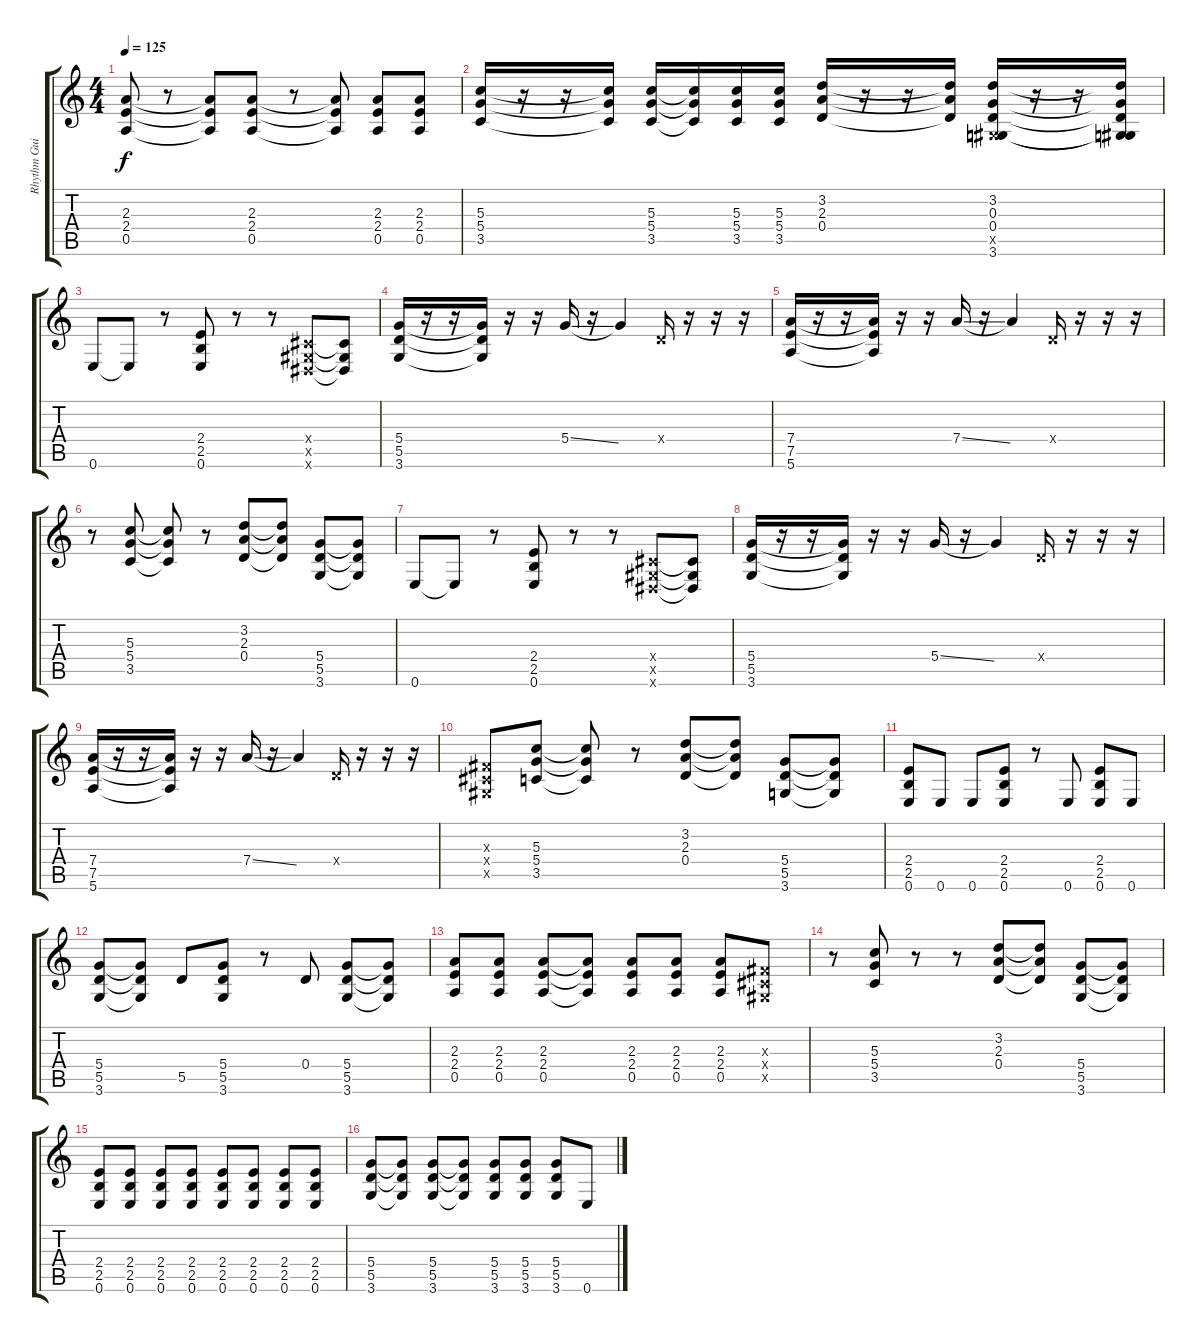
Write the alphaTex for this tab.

\track ("Rhythm Guitar" "Rhythm Gui") {instrument overdrivenguitar}
\staff {score tabs}
\tuning (E4 B3 G3 D3 A2 E2) {hide}
\ts (4 4)
\tempo 125
\clef g2
\ks c
(2.3 2.4 0.5).8{dy f} r.8 (2.3{t} 2.4{t} 0.5{t}).8 (2.3 2.4 0.5).8 r.8 (2.3{t} 2.4{t} 0.5{t}).8 (2.3 2.4 0.5).8 (2.3 2.4 0.5).8 |
(5.3 5.4 3.5).16 r.16 r.16 (5.3{t} 5.4{t} 3.5{t}).16 (5.3 5.4 3.5).16 (5.3{t} 5.4{t} 3.5{t}).16 (5.3 5.4 3.5).16 (5.3 5.4 3.5).16 (3.2 2.3 0.4).16 r.16 r.16 (3.2{t} 2.3{t} 0.4{t}).16 (3.2 0.3 0.4 -1.5{x} 3.6).16 r.16 r.16 (3.2{t} 0.3{t} 0.4{t} -1.5{t} 3.6{t}).16 |
0.6.8 0.6{t}.8 r.8 (2.4 2.5 0.6).8 r.8 r.8 (-1.4{x} -1.5{x} -1.6{x}).8 (-1.4{t} -1.5{t} -1.6{t}).8 |
(5.4 5.5 3.6).16 r.16 r.16 (5.4{t} 5.5{t} 3.6{t}).16 r.16 r.16 5.4{ss}.16 r.16 5.4{t}.4 0.4{x}.16 r.16 r.16 r.16 |
(7.4 7.5 5.6).16 r.16 r.16 (7.4{t} 7.5{t} 5.6{t}).16 r.16 r.16 7.4{ss}.16 r.16 7.4{t}.4 0.4{x}.16 r.16 r.16 r.16 |
r.8 (5.3 5.4 3.5).8 (5.3{t} 5.4{t} 3.5{t}).8 r.8 (3.2 2.3 0.4).8 (3.2{t} 2.3{t} 0.4{t}).8 (5.4 5.5 3.6).8 (5.4{t} 5.5{t} 3.6{t}).8 |
0.6.8 0.6{t}.8 r.8 (2.4 2.5 0.6).8 r.8 r.8 (-1.4{x} -1.5{x} -1.6{x}).8 (-1.4{t} -1.5{t} -1.6{t}).8 |
(5.4 5.5 3.6).16 r.16 r.16 (5.4{t} 5.5{t} 3.6{t}).16 r.16 r.16 5.4{ss}.16 r.16 5.4{t}.4 0.4{x}.16 r.16 r.16 r.16 |
(7.4 7.5 5.6).16 r.16 r.16 (7.4{t} 7.5{t} 5.6{t}).16 r.16 r.16 7.4{ss}.16 r.16 7.4{t}.4 0.4{x}.16 r.16 r.16 r.16 |
(-1.3{x} -1.4{x} -1.5{x}).8 (5.3 5.4 3.5).8 (5.3{t} 5.4{t} 3.5{t}).8 r.8 (3.2 2.3 0.4).8 (3.2{t} 2.3{t} 0.4{t}).8 (5.4 5.5 3.6).8 (5.4{t} 5.5{t} 3.6{t}).8 |
(2.4 2.5 0.6).8 0.6.8 0.6.8 (2.4 2.5 0.6).8 r.8 0.6.8 (2.4 2.5 0.6).8 0.6.8 |
(5.4 5.5 3.6).8 (5.4{t} 5.5{t} 3.6{t}).8 5.5.8 (5.4 5.5 3.6).8 r.8 0.4.8 (5.4 5.5 3.6).8 (5.4{t} 5.5{t} 3.6{t}).8 |
(2.3 2.4 0.5).8 (2.3 2.4 0.5).8 (2.3 2.4 0.5).8 (2.3{t} 2.4{t} 0.5{t}).8 (2.3 2.4 0.5).8 (2.3 2.4 0.5).8 (2.3 2.4 0.5).8 (-1.3{x} -1.4{x} -1.5{x}).8 |
r.8 (5.3 5.4 3.5).8 r.8 r.8 (3.2 2.3 0.4).8 (3.2{t} 2.3{t} 0.4{t}).8 (5.4 5.5 3.6).8 (5.4{t} 5.5{t} 3.6{t}).8 |
(2.4 2.5 0.6).8 (2.4 2.5 0.6).8 (2.4 2.5 0.6).8 (2.4 2.5 0.6).8 (2.4 2.5 0.6).8 (2.4 2.5 0.6).8 (2.4 2.5 0.6).8 (2.4 2.5 0.6).8 |
(5.4 5.5 3.6).8 (5.4{t} 5.5{t} 3.6{t}).8 (5.4 5.5 3.6).8 (5.4{t} 5.5{t} 3.6{t}).8 (5.4 5.5 3.6).8 (5.4 5.5 3.6).8 (5.4 5.5 3.6).8 0.6.8
